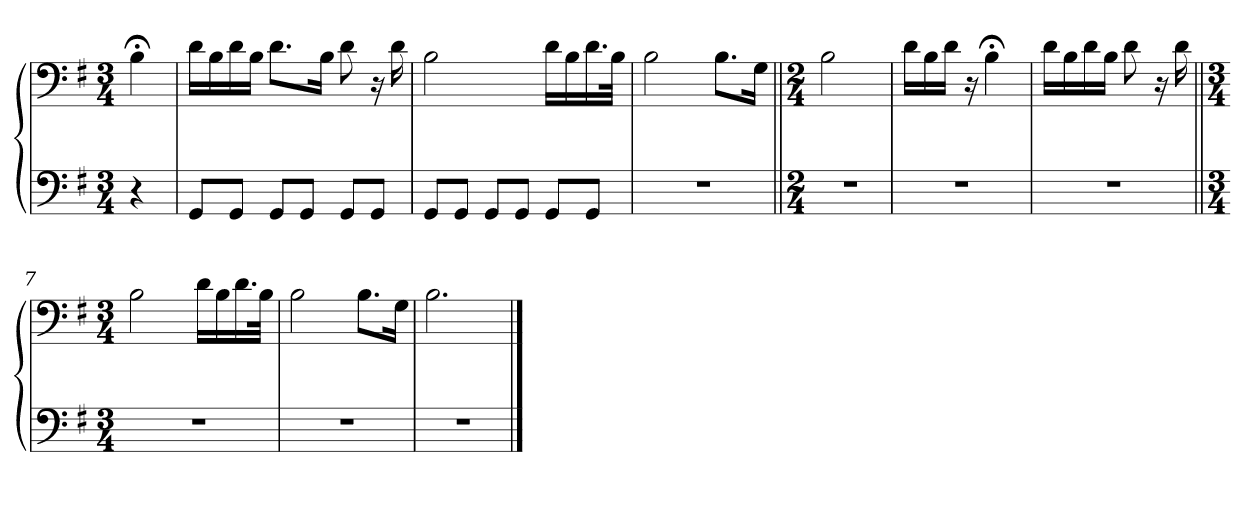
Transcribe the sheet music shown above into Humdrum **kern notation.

**kern	**kern
*part1	*part1
*staff2	*staff1
*clefF4	*clefF4
*k[f#]	*k[f#]
*M3/4	*M3/4
=	=
4r	4B;<\
=1	=1
8GG/L	16d\LL
.	16B\
8GG/J	16d\
.	16B\JJ
8GG/L	8.d\L
8GG/J	.
.	16B\Jk
8GG/L	8d\
8GG/J	16r
.	16d\
=2	=2
8GG/L	2B\
8GG/J	.
8GG/L	.
8GG/J	.
8GG/L	16d\LL
.	16B\
8GG/J	16.d\
.	32B\JJk
=3	=3
2.r	2B\
.	8.B\L
.	16G\Jk
=4||	=4||
*M2/4	*M2/4
2r	2B\
=5	=5
2r	16d\LL
.	16B\
.	16d\JJ
.	16r
.	4B;<\
=6	=6
2r	16d\LL
.	16B\
.	16d\
.	16B\JJ
.	8d\
.	16r
.	16d\
=7||	=7||
*M3/4	*M3/4
2.r	2B\
.	16d\LL
.	16B\
.	16.d\
.	32B\JJk
=8	=8
2.r	2B\
.	8.B\L
.	16G\Jk
=9	=9
2.r	2.B\
==	==
*-	*-
